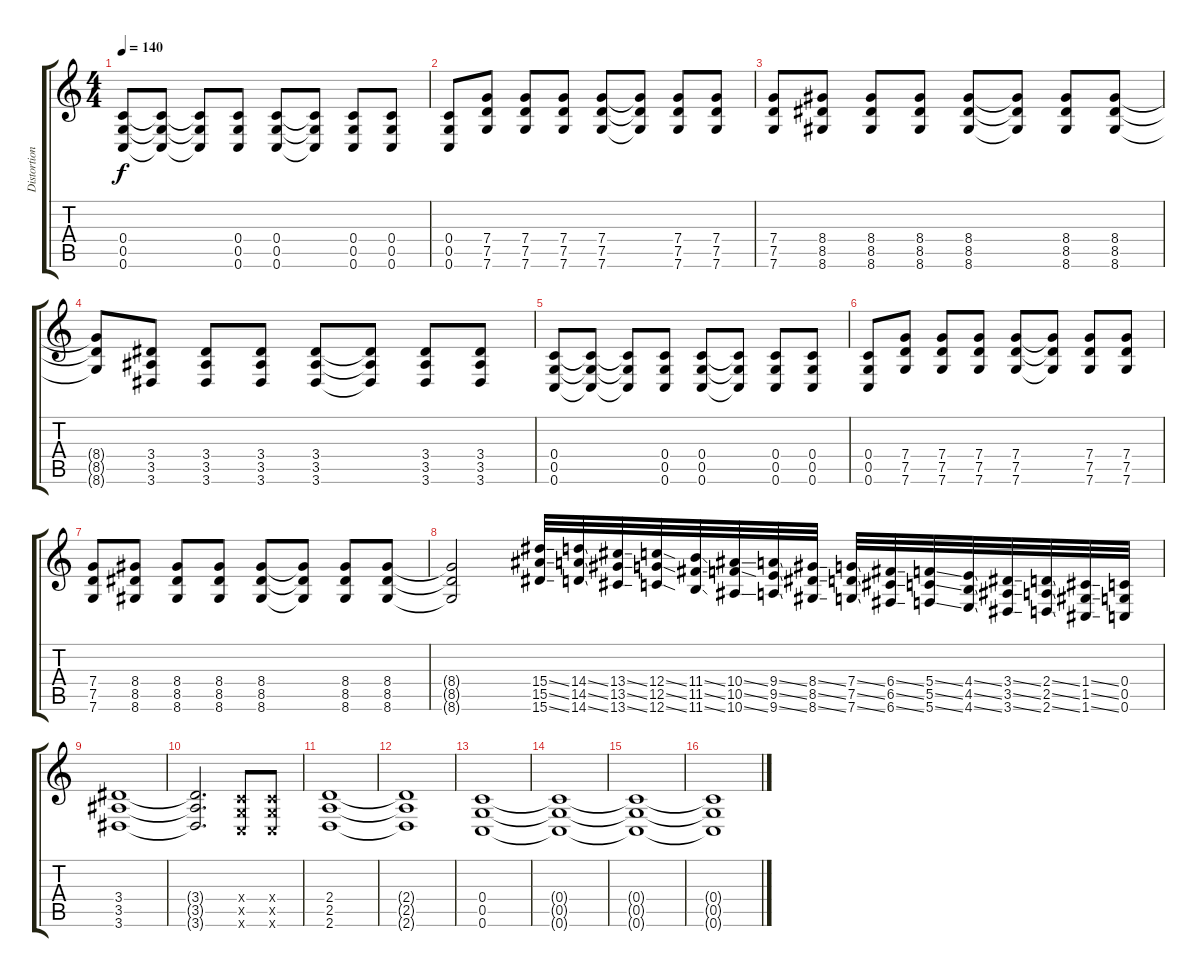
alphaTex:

\track ("Distortion 2" "Distortion") {instrument distortionguitar}
\staff {score tabs}
\tuning (D4 A3 F3 C3 G2 C2) {hide}
\ts (4 4)
\tempo 140
\clef g2
\ks c
(0.4 0.5 0.6).8{dy f volume 13 instrument distortionguitar} (0.4{t} 0.5{t} 0.6{t}).8 (0.4{t} 0.5{t} 0.6{t}).8 (0.4 0.5 0.6).8 (0.4 0.5 0.6).8 (0.4{t} 0.5{t} 0.6{t}).8 (0.4 0.5 0.6).8 (0.4 0.5 0.6).8 |
(0.4 0.5 0.6).8 (7.4 7.5 7.6).8 (7.4 7.5 7.6).8 (7.4 7.5 7.6).8 (7.4 7.5 7.6).8 (7.4{t} 7.5{t} 7.6{t}).8 (7.4 7.5 7.6).8 (7.4 7.5 7.6).8 |
(7.4 7.5 7.6).8 (8.4 8.5 8.6).8 (8.4 8.5 8.6).8 (8.4 8.5 8.6).8 (8.4 8.5 8.6).8 (8.4{t} 8.5{t} 8.6{t}).8 (8.4 8.5 8.6).8 (8.4 8.5 8.6).8 |
(8.4{t} 8.5{t} 8.6{t}).8 (3.4 3.5 3.6).8 (3.4 3.5 3.6).8 (3.4 3.5 3.6).8 (3.4 3.5 3.6).8 (3.4{t} 3.5{t} 3.6{t}).8 (3.4 3.5 3.6).8 (3.4 3.5 3.6).8 |
(0.4 0.5 0.6).8{volume 13 instrument distortionguitar} (0.4{t} 0.5{t} 0.6{t}).8 (0.4{t} 0.5{t} 0.6{t}).8 (0.4 0.5 0.6).8 (0.4 0.5 0.6).8 (0.4{t} 0.5{t} 0.6{t}).8 (0.4 0.5 0.6).8 (0.4 0.5 0.6).8 |
(0.4 0.5 0.6).8 (7.4 7.5 7.6).8 (7.4 7.5 7.6).8 (7.4 7.5 7.6).8 (7.4 7.5 7.6).8 (7.4{t} 7.5{t} 7.6{t}).8 (7.4 7.5 7.6).8 (7.4 7.5 7.6).8 |
(7.4 7.5 7.6).8 (8.4 8.5 8.6).8 (8.4 8.5 8.6).8 (8.4 8.5 8.6).8 (8.4 8.5 8.6).8 (8.4{t} 8.5{t} 8.6{t}).8 (8.4 8.5 8.6).8 (8.4 8.5 8.6).8 |
(8.4{t} 8.5{t} 8.6{t}).2 (15.4{ss} 15.5{ss} 15.6{ss}).32{volume 16 instrument guitarfretnoise} (14.4{ss} 14.5{ss} 14.6{ss}).32 (13.4{ss} 13.5{ss} 13.6{ss}).32 (12.4{ss} 12.5{ss} 12.6{ss}).32 (11.4{ss} 11.5{ss} 11.6{ss}).32 (10.4{ss} 10.5{ss} 10.6{ss}).32 (9.4{ss} 9.5{ss} 9.6{ss}).32 (8.4{ss} 8.5{ss} 8.6{ss}).32 (7.4{ss} 7.5{ss} 7.6{ss}).32 (6.4{ss} 6.5{ss} 6.6{ss}).32 (5.4{ss} 5.5{ss} 5.6{ss}).32 (4.4{ss} 4.5{ss} 4.6{ss}).32 (3.4{ss} 3.5{ss} 3.6{ss}).32 (2.4{ss} 2.5{ss} 2.6{ss}).32 (1.4{ss} 1.5{ss} 1.6{ss}).32 (0.4 0.5 0.6).32 |
(3.4 3.5 3.6).1{volume 13 instrument distortionguitar} |
(3.4{t} 3.5{t} 3.6{t}).2{d} (0.4{x} 0.5{x} 0.6{x}).8 (0.4{x} 0.5{x} 0.6{x}).8 |
(2.4 2.5 2.6).1 |
(2.4{t} 2.5{t} 2.6{t}).1 |
(0.4 0.5 0.6).1 |
(0.4{t} 0.5{t} 0.6{t}).1 |
(0.4{t} 0.5{t} 0.6{t}).1 |
(0.4{t} 0.5{t} 0.6{t}).1
